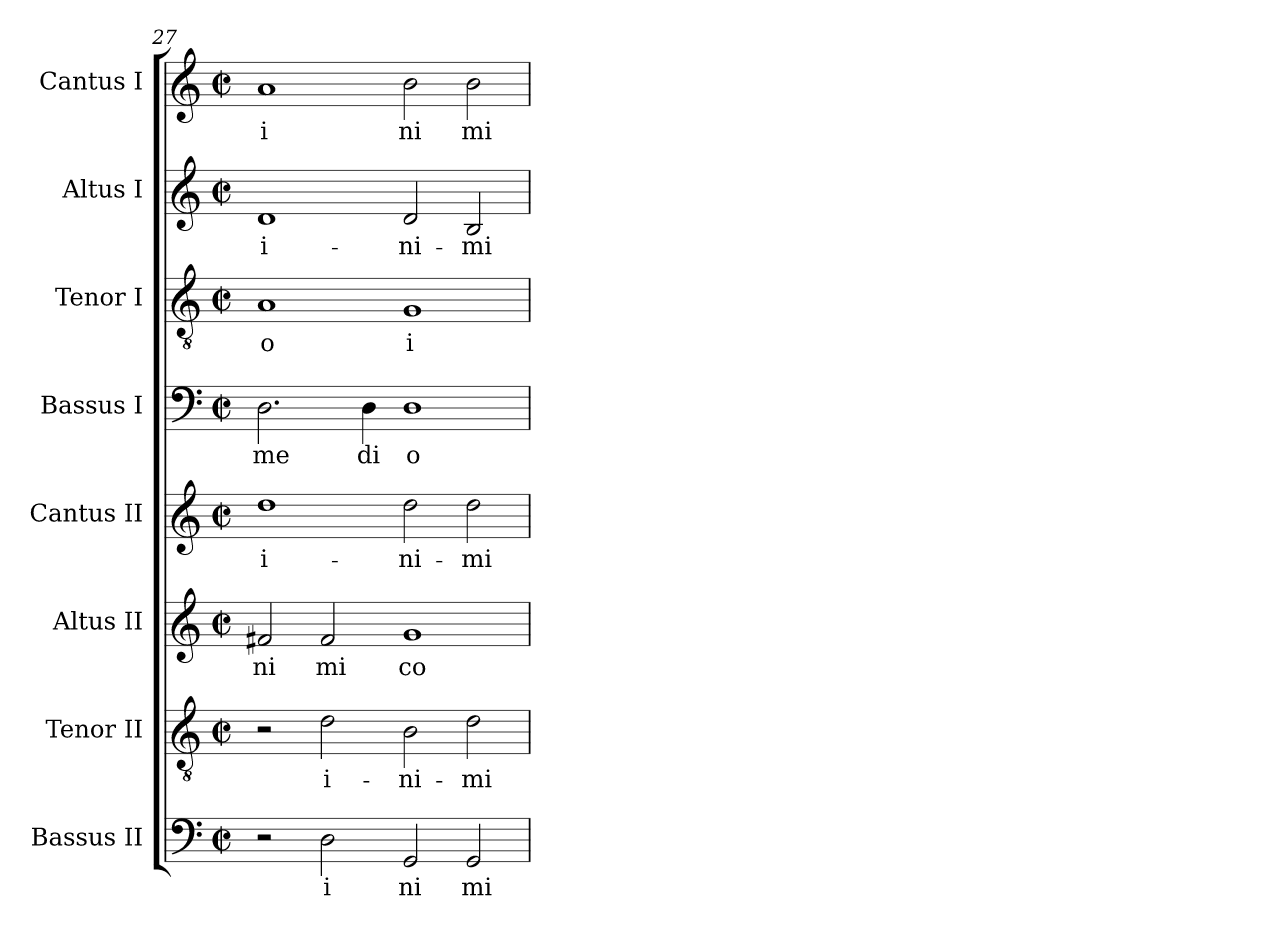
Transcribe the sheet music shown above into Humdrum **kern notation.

**kern	**text	**kern	**text	**kern	**text	**kern	**text	**kern	**text	**kern	**text	**kern	**text	**kern	**text
*part8	*part8	*part7	*part7	*part6	*part6	*part5	*part5	*part4	*part4	*part3	*part3	*part2	*part2	*part1	*part1
*staff8	*staff8	*staff7	*staff7	*staff6	*staff6	*staff5	*staff5	*staff4	*staff4	*staff3	*staff3	*staff2	*staff2	*staff1	*staff1
*I"Bassus II	*	*I"Tenor II	*	*I"Altus II	*	*I"Cantus II	*	*I"Bassus I	*	*I"Tenor I	*	*I"Altus I	*	*I"Cantus I	*
*clefF4	*	*clefGv2	*	*clefG2	*	*clefG2	*	*clefF4	*	*clefGv2	*	*clefG2	*	*clefG2	*
*M2/2	*	*M2/2	*	*M2/2	*	*M2/2	*	*M2/2	*	*M2/2	*	*M2/2	*	*M2/2	*
*met(c|)	*	*met(c|)	*	*met(c|)	*	*met(c|)	*	*met(c|)	*	*met(c|)	*	*met(c|)	*	*met(c|)	*
=27	=27	=27	=27	=27	=27	=27	=27	=27	=27	=27	=27	=27	=27	=27	=27
!	!	!	!	!	!LO:LY:b:cj	!	!LO:LY:b:cj	!	!LO:LY:b:cj	!	!LO:LY:b:cj	!	!LO:LY:b:cj	!	!LO:LY:b:cj
2r	.	2r	.	2f#X/	ni	1dd	i-	2.D\	me	1A	o	1d	i-	1a	i
!	!LO:LY:b:cj	!	!LO:LY:b:cj	!	!LO:LY:b:cj	!	!	!	!	!	!	!	!	!	!
2D\	i	2d\	i-	2f#/	mi	.	.	.	.	.	.	.	.	.	.
!	!	!	!	!	!	!	!	!	!LO:LY:b:cj	!	!	!	!	!	!
.	.	.	.	.	.	.	.	4D\	di	.	.	.	.	.	.
!	!LO:LY:b:cj	!	!LO:LY:b:cj	!	!LO:LY:b:cj	!	!LO:LY:b:cj	!	!LO:LY:b:cj	!	!LO:LY:b:cj	!	!LO:LY:b:cj	!	!LO:LY:b:cj
2GG/	ni	2B\	-ni-	1g	co	2dd\	-ni-	1D	o	1G	i	2d/	-ni-	2b\	ni
!	!LO:LY:b:cj	!	!LO:LY:b:cj	!	!	!	!LO:LY:b:cj	!	!	!	!	!	!LO:LY:b:cj	!	!LO:LY:b:cj
2GG/	mi	2d\	-mi-	.	.	2dd\	-mi-	.	.	.	.	2B/	-mi-	2b\	mi
=	=	=	=	=	=	=	=	=	=	=	=	=	=	=	=
*-	*-	*-	*-	*-	*-	*-	*-	*-	*-	*-	*-	*-	*-	*-	*-
